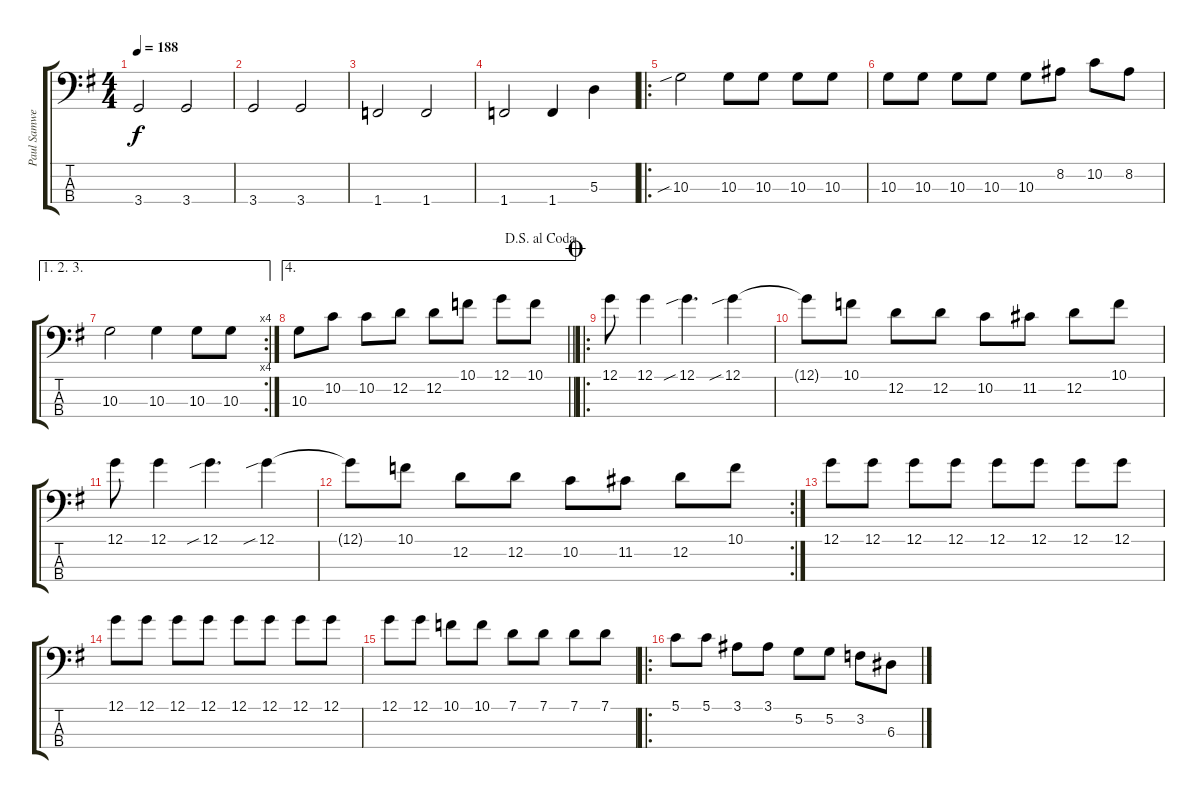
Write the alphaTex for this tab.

\track ("Paul Samwell-Smith - Bass" "Paul Samwe") {instrument electricbasspick}
\staff {score tabs}
\tuning (G2 D2 A1 E1) {hide}
\ts (4 4)
\tempo 188
\clef f4
\ks g
3.4.2{dy f} 3.4.2 |
3.4.2 3.4.2 |
1.4.2 1.4.2 |
1.4.2 1.4.4 5.3.4 |
\ro
10.3{sib}.2 10.3.8 10.3.8 10.3.8 10.3.8 |
10.3.8 10.3.8 10.3.8 10.3.8 10.3.8 8.2.8 10.2.8 8.2.8 |
\ae (1 2 3)
\rc 4
10.3.2 10.3.4 10.3.8 10.3.8 |
\ae 4
\jump dalsegnoalcoda
\barLineRight lightlight
10.3.8 10.2.8 10.2.8 12.2.8 12.2.8 10.1.8 12.1.8 10.1.8 |
\ro
\jump coda
12.1.8 12.1.4 12.1{sib}.4{d} 12.1{sib}.4 |
12.1{t}.8 10.1.8 12.2.8 12.2.8 10.2.8 11.2.8 12.2.8 10.1.8 |
12.1.8 12.1.4 12.1{sib}.4{d} 12.1{sib}.4 |
\rc 2
12.1{t}.8 10.1.8 12.2.8 12.2.8 10.2.8 11.2.8 12.2.8 10.1.8 |
12.1.8 12.1.8 12.1.8 12.1.8 12.1.8 12.1.8 12.1.8 12.1.8 |
12.1.8 12.1.8 12.1.8 12.1.8 12.1.8 12.1.8 12.1.8 12.1.8 |
12.1.8 12.1.8 10.1.8 10.1.8 7.1.8 7.1.8 7.1.8 7.1.8 |
\ro
5.1.8 5.1.8 3.1.8 3.1.8 5.2.8 5.2.8 3.2.8 6.3.8
